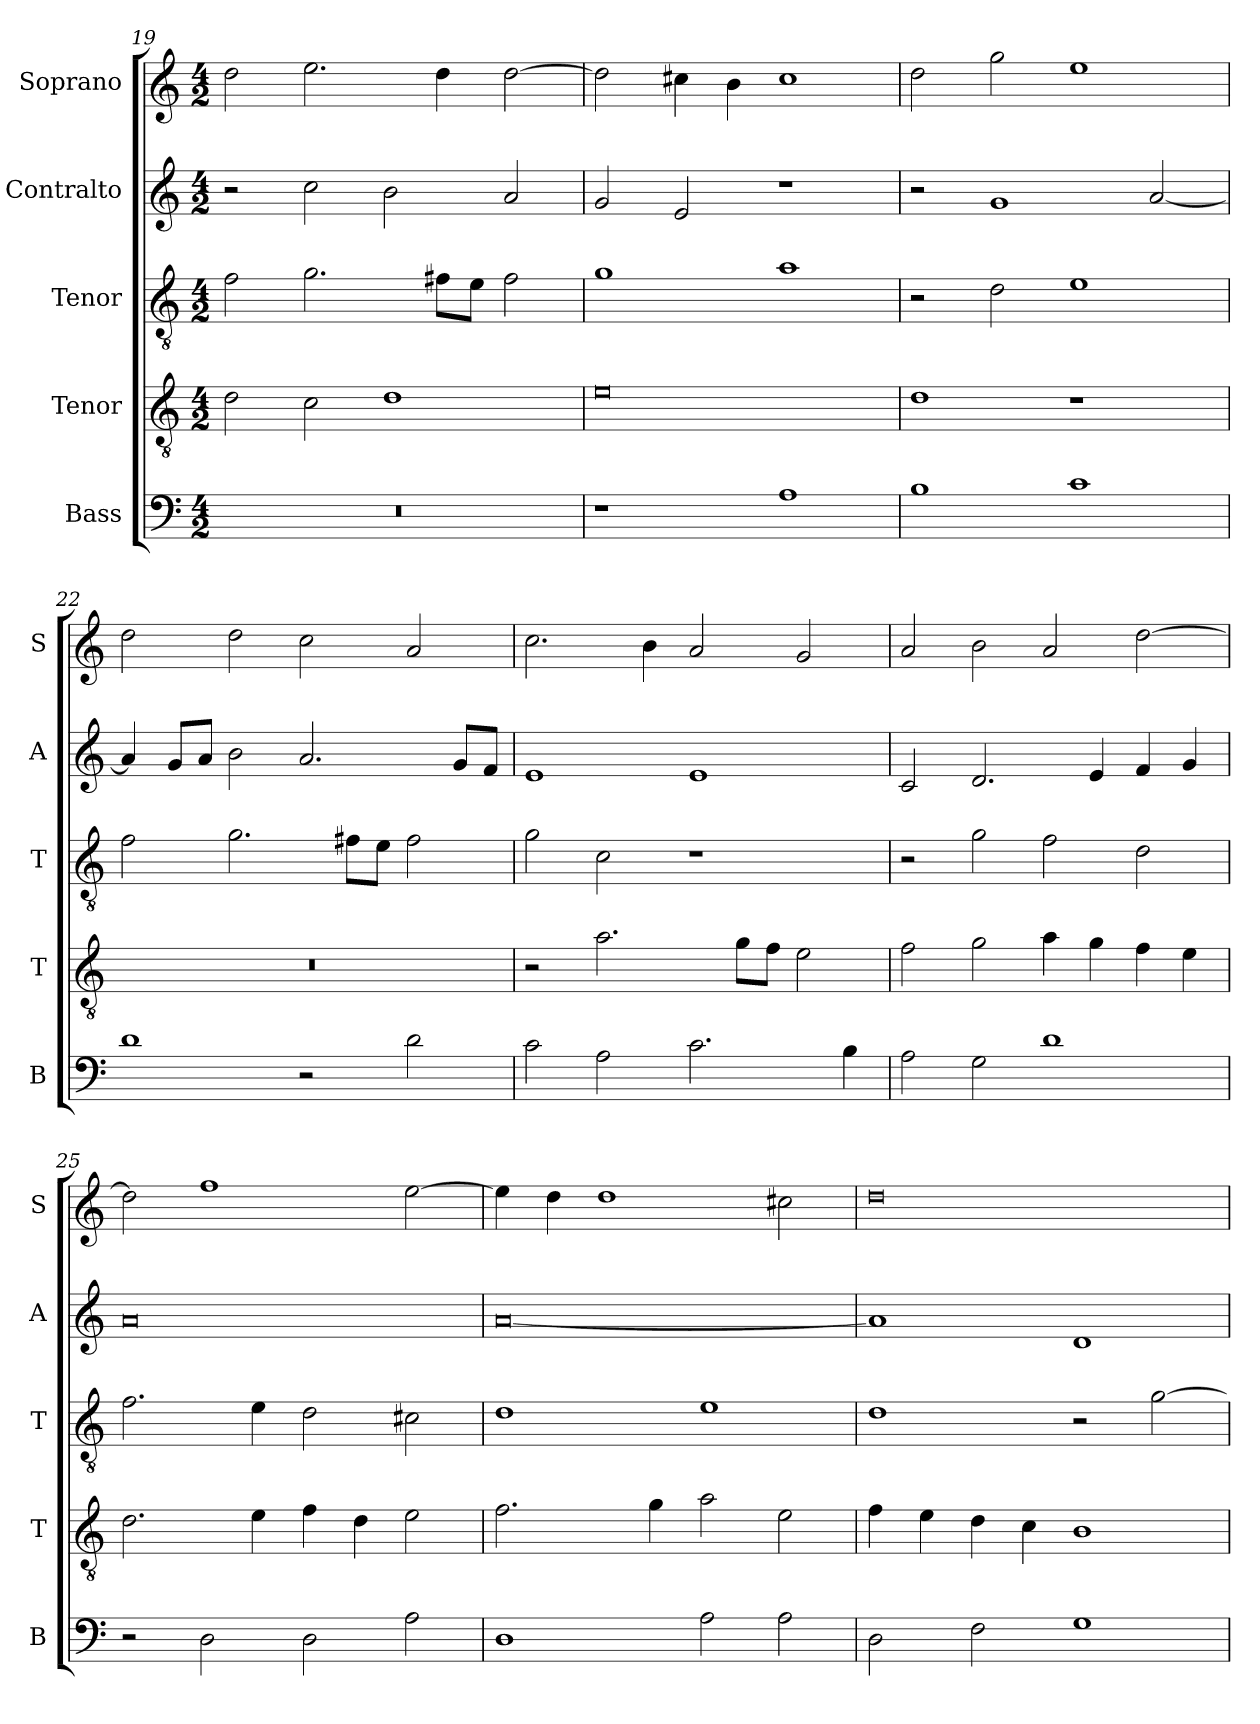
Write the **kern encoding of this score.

**kern	**kern	**kern	**kern	**kern
*part5	*part4	*part3	*part2	*part1
*staff5	*staff4	*staff3	*staff2	*staff1
*I"Bass	*I"Tenor	*I"Tenor	*I"Contralto	*I"Soprano
*I'B	*I'T	*I'T	*I'A	*I'S
*clefF4	*clefGv2	*clefGv2	*clefG2	*clefG2
*k[]	*k[]	*k[]	*k[]	*k[]
*G:mix	*G:mix	*G:mix	*G:mix	*G:mix
*M4/2	*M4/2	*M4/2	*M4/2	*M4/2
=19	=19	=19	=19	=19
0r	2d	2f	2r	2dd
.	2c	2.g	2cc	2.ee
.	1d	.	2b	.
.	.	8f#X\L	.	4dd
.	.	8e\J	.	.
.	.	2f#	2a	[2dd
=20	=20	=20	=20	=20
1r	0e	1g	2g	2dd]
.	.	.	2e	4cc#X
.	.	.	.	4b
1A	.	1a	1r	1cc#
=21	=21	=21	=21	=21
1B	1d	2r	2r	2dd
.	.	2d	1g	2gg
1c	1r	1e	.	1ee
.	.	.	[2a	.
=22	=22	=22	=22	=22
1d	0r	2f	4a]	2dd
.	.	.	8g/L	.
.	.	.	8a/J	.
.	.	2.g	2b	2dd
2r	.	.	2.a	2cc
.	.	8f#X\L	.	.
.	.	8e\J	.	.
2d	.	2f#	.	2a
.	.	.	8g/L	.
.	.	.	8f/J	.
=23	=23	=23	=23	=23
2c	2r	2g	1e	2.cc
2A	2.a	2c	.	.
.	.	.	.	4b
2.c	.	1r	1e	2a
.	8g\L	.	.	.
.	8f\J	.	.	.
.	2e	.	.	2g
4B	.	.	.	.
=24	=24	=24	=24	=24
2A	2f	2r	2c	2a
2G	2g	2g	2.d	2b
1d	4a	2f	.	2a
.	4g	.	4e	.
.	4f	2d	4f	[2dd
.	4e	.	4g	.
=25	=25	=25	=25	=25
2r	2.d	2.f	0a	2dd]
2D	.	.	.	1ff
.	4e	4e	.	.
2D	4f	2d	.	.
.	4d	.	.	.
2A	2e	2c#X	.	[2ee
=26	=26	=26	=26	=26
1D	2.f	1d	[0a	4ee]
.	.	.	.	4dd
.	.	.	.	1dd
.	4g	.	.	.
2A	2a	1e	.	.
2A	2e	.	.	2cc#X
=27	=27	=27	=27	=27
2D	4f	1d	1a]	0dd
.	4e	.	.	.
2F	4d	.	.	.
.	4c	.	.	.
1G	1B	2r	1d	.
.	.	[2g	.	.
=	=	=	=	=
*-	*-	*-	*-	*-
